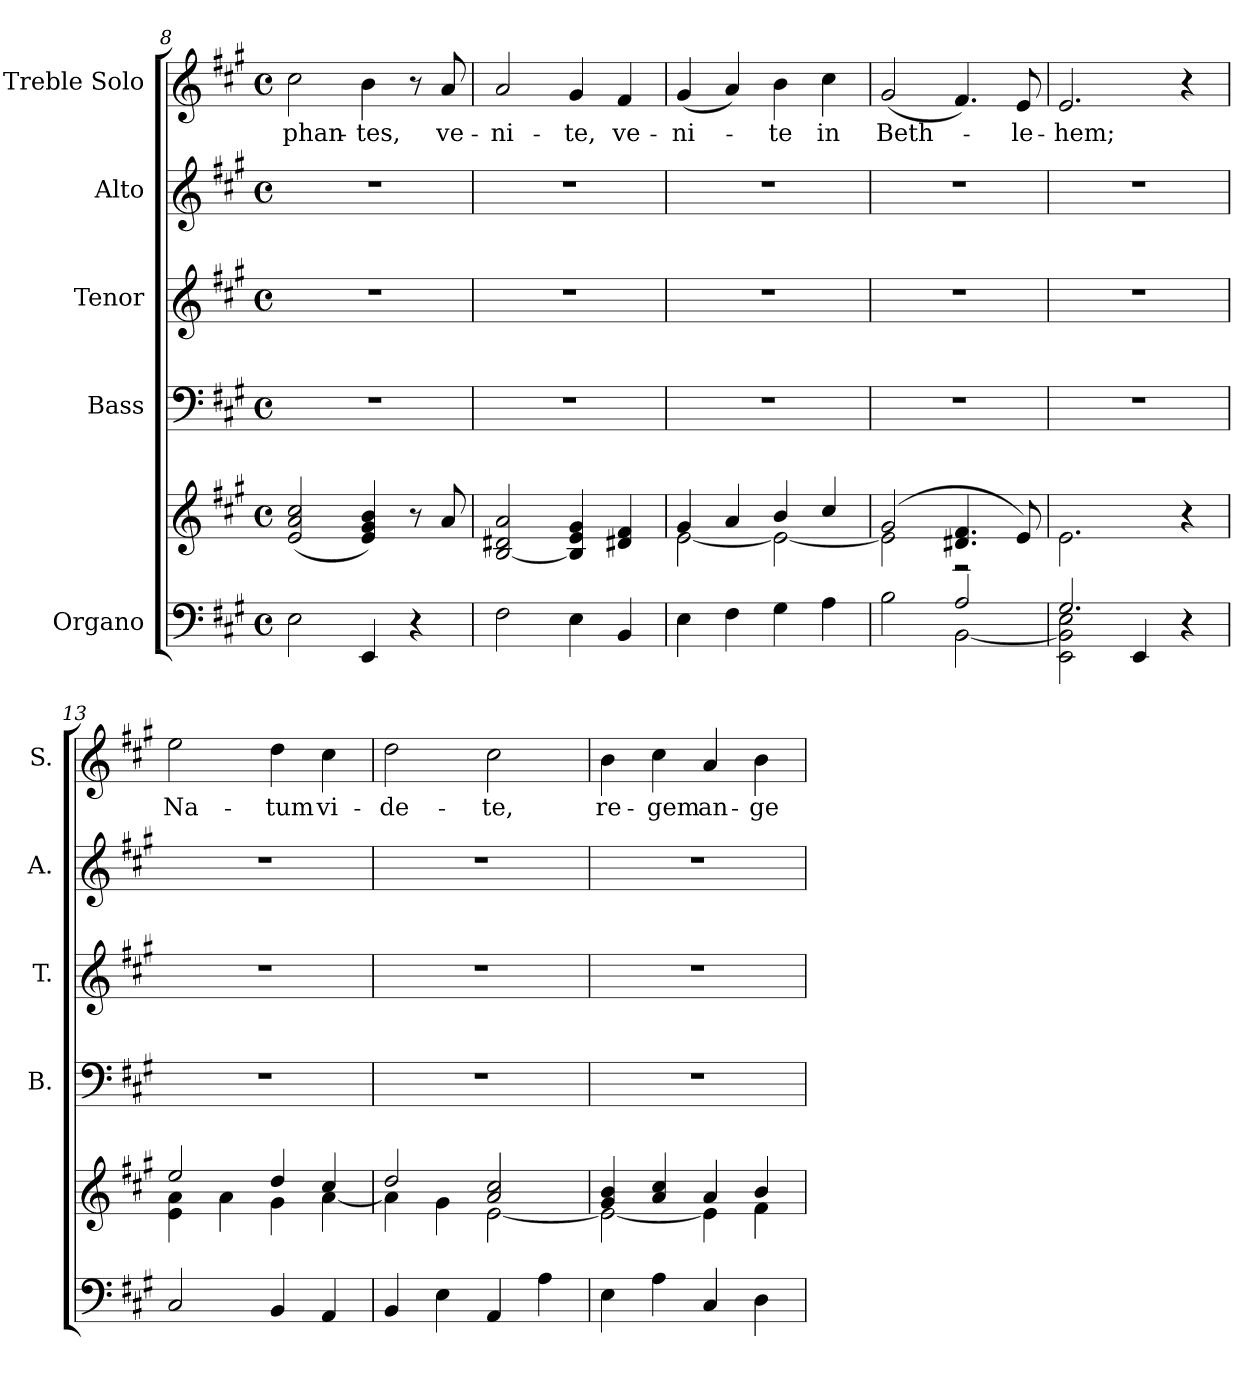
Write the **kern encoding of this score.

**kern	**kern	**kern	**kern	**kern	**kern	**text
*part5	*part5	*part4	*part3	*part2	*part1	*part1
*staff6	*staff5	*staff4	*staff3	*staff2	*staff1	*staff1
*I"Organo	*	*I"Bass	*I"Tenor	*I"Alto	*I"Treble Solo	*
*	*	*I'B.	*I'T.	*I'A.	*I'S.	*
*clefF4	*clefG2	*clefF4	*clefG2	*clefG2	*clefG2	*
*	*	*	*ITrd7c12	*	*	*
*k[f#c#g#]	*k[f#c#g#]	*k[f#c#g#]	*k[f#c#g#]	*k[f#c#g#]	*k[f#c#g#]	*
*A:	*A:	*A:	*A:	*A:	*A:	*
*M4/4	*M4/4	*M4/4	*M4/4	*M4/4	*M4/4	*
*met(c)	*met(c)	*met(c)	*met(c)	*met(c)	*met(c)	*
=8	=8	=8	=8	=8	=8	=8
!	!	!	!	!	!	!LO:LY:b:color=#000000
2Ei\	(2ei/ 2ai 2cc#i	1r	1r	1r	2cc#i\	-phan-
!	!	!	!	!	!	!LO:LY:b:color=#000000
4EEi/	4ei/ 4g#i 4bi)	.	.	.	4bi\	-tes,
4r	8r	.	.	.	8r	.
!	!	!	!	!	!	!LO:LY:b:color=#000000
.	8ai/	.	.	.	8ai/	ve-
=9	=9	=9	=9	=9	=9	=9
!	!	!	!	!	!	!LO:LY:b:color=#000000
2F#i\	[2Bi/ 2d#Xi 2ai	1r	1r	1r	2ai/	-ni-
!	!	!	!	!	!	!LO:LY:b:color=#000000
4Ei\	4Bi/] 4ei 4g#i	.	.	.	4g#i/	-te,
!	!	!	!	!	!	!LO:LY:b:color=#000000
4BBi/	4d#Xi/ 4f#i	.	.	.	4f#i/	ve-
!!LO:LB:g=z
=10	=10	=10	=10	=10	=10	=10
*	*^	*	*	*	*	*
!	!	!	!	!	!	!	!LO:LY:b:color=#000000
4Ei\	4g#i/	[2ei\	1r	1r	1r	(4g#i/	-ni-
4F#i\	4ai/	.	.	.	.	4ai/)	.
!	!	!	!	!	!	!	!LO:LY:b:color=#000000
4G#i\	4bi/	2ei\_	.	.	.	4bi\	-te
!	!	!	!	!	!	!	!LO:LY:b:color=#000000
4Ai\	4cc#i/	.	.	.	.	4cc#i\	in
=11	=11	=11	=11	=11	=11	=11	=11
*^	*	*	*	*	*	*	*
!	!	!	!	!	!	!	!	!LO:LY:b:color=#000000
2ryy	2Bi\	(2g#i/	2ei\]	1r	1r	1r	(2g#i/	Beth-
2Ai/	[2BBi\	4.d#Xi/ 4.f#i	2r	.	.	.	4.f#i/)	.
!	!	!	!	!	!	!	!	!LO:LY:b:color=#000000
.	.	8ei/)	.	.	.	.	8ei/	-le-
=12	=12	=12	=12	=12	=12	=12	=12	=12
!	!	!	!	!	!	!	!	!LO:LY:b:color=#000000
2.G#i/	2EEi\ 2BBi] 2Ei	2.ei\	2.ryy	1r	1r	1r	2.ei/	-hem;
.	4EEi/	.	.	.	.	.	.	.
4r	4ryy	4r	4ryy	.	.	.	4r	.
*v	*v	*	*	*	*	*	*	*
=13	=13	=13	=13	=13	=13	=13	=13
*^	*	*	*	*	*	*	*
!	!	!	!	!	!	!	!	!LO:LY:b:color=#000000
*v	*v	*	*	*	*	*	*	*
2C#i/	2eei/	4ei\ 4ai	1r	1r	1r	2eei\	Na-
.	.	4ai\	.	.	.	.	.
!	!	!	!	!	!	!	!LO:LY:b:color=#000000
4BBi/	4ddi/	4g#i\	.	.	.	4ddi\	-tum
!	!	!	!	!	!	!	!LO:LY:b:color=#000000
4AAi/	4cc#i/	[4ai\	.	.	.	4cc#i\	vi-
=14	=14	=14	=14	=14	=14	=14	=14
!	!	!	!	!	!	!	!LO:LY:b:color=#000000
4BBi/	2ddi/	4ai\]	1r	1r	1r	2ddi\	-de-
4Ei\	.	4g#i\	.	.	.	.	.
!	!	!	!	!	!	!	!LO:LY:b:color=#000000
4AAi/	2ai/ 2cc#i	[2ei\	.	.	.	2cc#i\	-te,
4Ai\	.	.	.	.	.	.	.
=15	=15	=15	=15	=15	=15	=15	=15
!	!	!	!	!	!	!	!LO:LY:b:color=#000000
4Ei\	4g#i/ 4bi	2ei\_	1r	1r	1r	4bi\	re-
!	!	!	!	!	!	!	!LO:LY:b:color=#000000
4Ai\	4ai/ 4cc#i	.	.	.	.	4cc#i\	-gem
!	!	!	!	!	!	!	!LO:LY:b:color=#000000
4C#i/	4ai/	4ei\]	.	.	.	4ai/	an-
!	!	!	!	!	!	!	!LO:LY:b:color=#000000
4Di\	4bi/	4f#i\	.	.	.	4bi\	-ge-
*	*v	*v	*	*	*	*	*
=	=	=	=	=	=	=
*-	*-	*-	*-	*-	*-	*-
